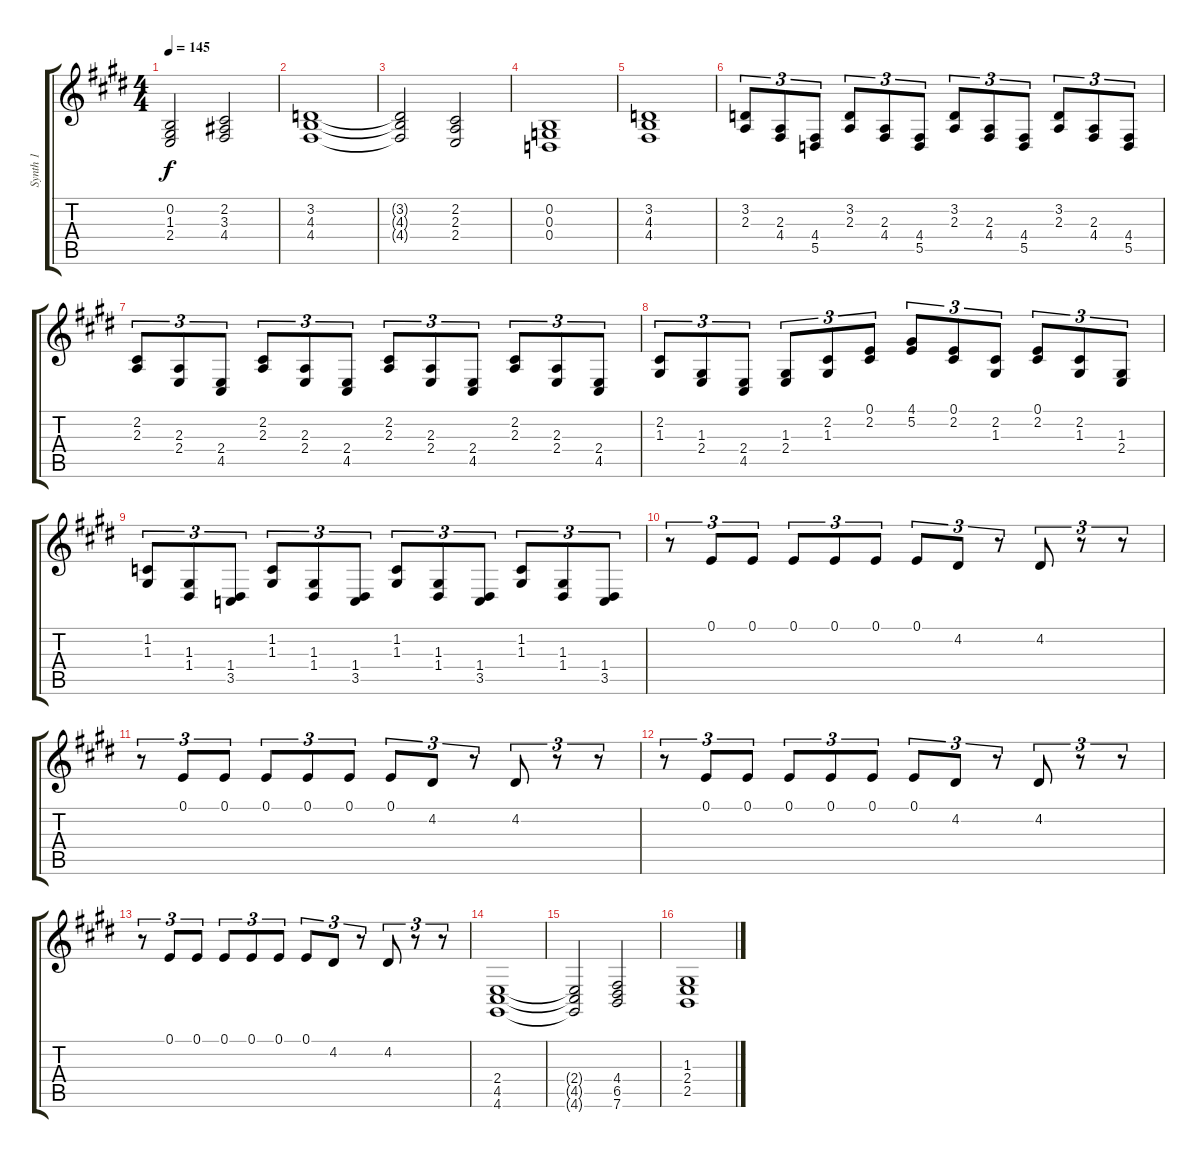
\track ("Synth 1" "Synth 1") {solo instrument synthbrass1}
\staff {score tabs}
\tuning (E4 B3 G3 D3 A2 E2) {hide}
\ts (4 4)
\tempo 145
\clef g2
\ks e
(0.2{t} 1.3{t} 2.4{t}).2{dy f} (2.2 3.3 4.4).2 |
(3.2 4.3 4.4).1 |
(3.2{t} 4.3{t} 4.4{t}).2 (2.2 2.3 2.4).2 |
(0.2 0.3 0.4).1 |
(3.2 4.3 4.4).1 |
(3.2 2.3).8{tu (3 2)} (2.3 4.4).8{tu (3 2)} (4.4 5.5).8{tu (3 2)} (3.2 2.3).8{tu (3 2)} (2.3 4.4).8{tu (3 2)} (4.4 5.5).8{tu (3 2)} (3.2 2.3).8{tu (3 2)} (2.3 4.4).8{tu (3 2)} (4.4 5.5).8{tu (3 2)} (3.2 2.3).8{tu (3 2)} (2.3 4.4).8{tu (3 2)} (4.4 5.5).8{tu (3 2)} |
(2.2 2.3).8{tu (3 2)} (2.3 2.4).8{tu (3 2)} (2.4 4.5).8{tu (3 2)} (2.2 2.3).8{tu (3 2)} (2.3 2.4).8{tu (3 2)} (2.4 4.5).8{tu (3 2)} (2.2 2.3).8{tu (3 2)} (2.3 2.4).8{tu (3 2)} (2.4 4.5).8{tu (3 2)} (2.2 2.3).8{tu (3 2)} (2.3 2.4).8{tu (3 2)} (2.4 4.5).8{tu (3 2)} |
(2.2 1.3).8{tu (3 2)} (1.3 2.4).8{tu (3 2)} (2.4 4.5).8{tu (3 2)} (1.3 2.4).8{tu (3 2)} (2.2 1.3).8{tu (3 2)} (0.1 2.2).8{tu (3 2)} (4.1 5.2).8{tu (3 2)} (0.1 2.2).8{tu (3 2)} (2.2 1.3).8{tu (3 2)} (0.1 2.2).8{tu (3 2)} (2.2 1.3).8{tu (3 2)} (1.3 2.4).8{tu (3 2)} |
(1.2 1.3).8{tu (3 2)} (1.3 1.4).8{tu (3 2)} (1.4 3.5).8{tu (3 2)} (1.2 1.3).8{tu (3 2)} (1.3 1.4).8{tu (3 2)} (1.4 3.5).8{tu (3 2)} (1.2 1.3).8{tu (3 2)} (1.3 1.4).8{tu (3 2)} (1.4 3.5).8{tu (3 2)} (1.2 1.3).8{tu (3 2)} (1.3 1.4).8{tu (3 2)} (1.4 3.5).8{tu (3 2)} |
r.8{tu (3 2)} 0.1.8{tu (3 2)} 0.1.8{tu (3 2)} 0.1.8{tu (3 2)} 0.1.8{tu (3 2)} 0.1.8{tu (3 2)} 0.1.8{tu (3 2)} 4.2.8{tu (3 2)} r.8{tu (3 2)} 4.2.8{tu (3 2)} r.8{tu (3 2)} r.8{tu (3 2)} |
r.8{tu (3 2)} 0.1.8{tu (3 2)} 0.1.8{tu (3 2)} 0.1.8{tu (3 2)} 0.1.8{tu (3 2)} 0.1.8{tu (3 2)} 0.1.8{tu (3 2)} 4.2.8{tu (3 2)} r.8{tu (3 2)} 4.2.8{tu (3 2)} r.8{tu (3 2)} r.8{tu (3 2)} |
r.8{tu (3 2)} 0.1.8{tu (3 2)} 0.1.8{tu (3 2)} 0.1.8{tu (3 2)} 0.1.8{tu (3 2)} 0.1.8{tu (3 2)} 0.1.8{tu (3 2)} 4.2.8{tu (3 2)} r.8{tu (3 2)} 4.2.8{tu (3 2)} r.8{tu (3 2)} r.8{tu (3 2)} |
r.8{tu (3 2)} 0.1.8{tu (3 2)} 0.1.8{tu (3 2)} 0.1.8{tu (3 2)} 0.1.8{tu (3 2)} 0.1.8{tu (3 2)} 0.1.8{tu (3 2)} 4.2.8{tu (3 2)} r.8{tu (3 2)} 4.2.8{tu (3 2)} r.8{tu (3 2)} r.8{tu (3 2)} |
(2.4 4.5 4.6).1 |
(2.4{t} 4.5{t} 4.6{t}).2 (4.4 6.5 7.6).2 |
(1.3 2.4 2.5).1
